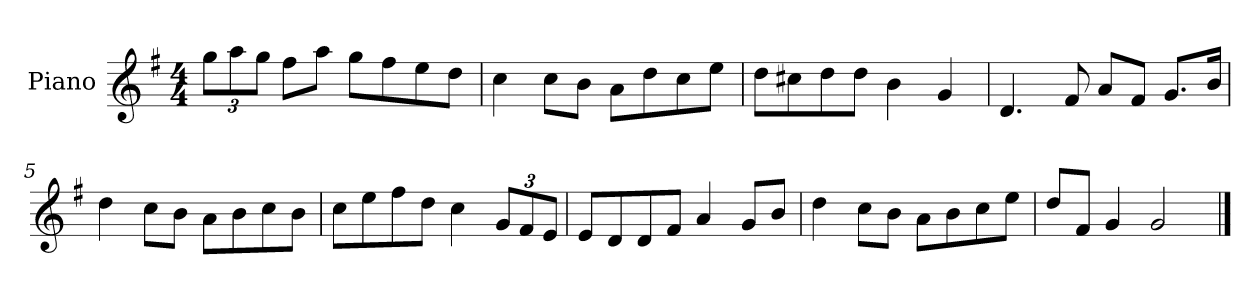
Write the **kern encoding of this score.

**kern
*part1
*staff1
*I"Piano
*I'P-no
*clefG2
*k[f#]
*M4/4
*MM90
*Xbrackettup
=1
12gg\L
12aa\
12gg\J
8ff#\L
8aa\J
8gg\L
8ff#\
8ee\
8dd\J
=2
4cc\
8cc\L
8b\J
8a\L
8dd\
8cc\
8ee\J
=3
8dd\L
8cc#X\
8dd\
8dd\J
4b\
4g/
=4
4.d/
8f#/
8a/L
8f#/J
8.g/L
16b/Jk
=5
4dd\
8cc\L
8b\J
8a\L
8b\
8cc\
8b\J
!!LO:LB:g=z
=6
8cc\L
8ee\
8ff#\
8dd\J
4cc\
12g/L
12f#/
12e/J
=7
8e/L
8d/
8d/
8f#/J
4a/
8g/L
8b/J
=8
4dd\
8cc\L
8b\J
8a\L
8b\
8cc\
8ee\J
=9
8dd/L
8f#/J
4g/
2g/
==
*-
